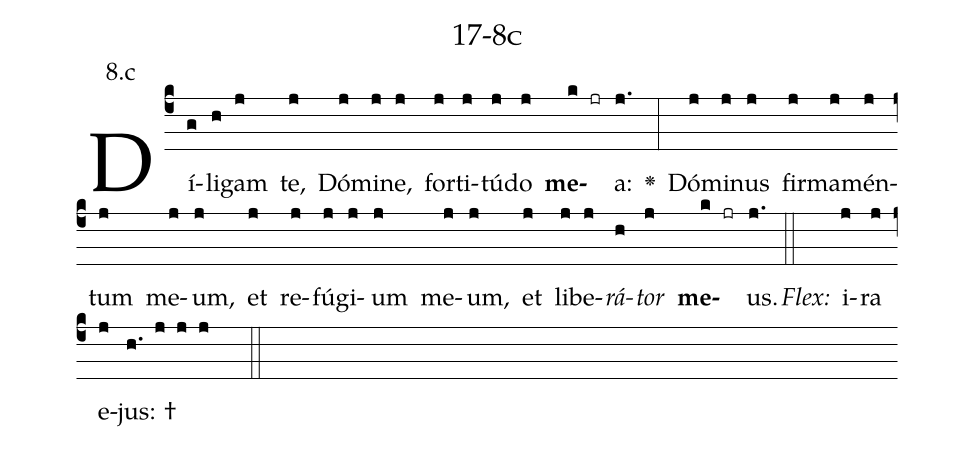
name: 17-8c;
annotation: 8.c;
%%
(c4)Dí(g)li(h)gam(j) te,(j) Dó(j)mi(j)ne,(j) for(j)ti(j)tú(j)do(j) <b>me</b>(k jr)a:(j.) <v>\greheightstar</v>(:) Dó(j)mi(j)nus(j) fir(j)ma(j)mén(j)tum(j) me(j)um,(j) et(j) re(j)fú(j)gi(j)um(j) me(j)um,(j) et(j) li(j)be(j)<i>rá</i>(h)<i>tor</i>(j) <b>me</b>(k jr)us.(j.) (::)
<i>Flex:</i>()  i(j)ra(j) e(j)jus: †(h. j j j  ::)

%E(j) u(j) o(h) u(j) a(k) e.(j.) (::)
